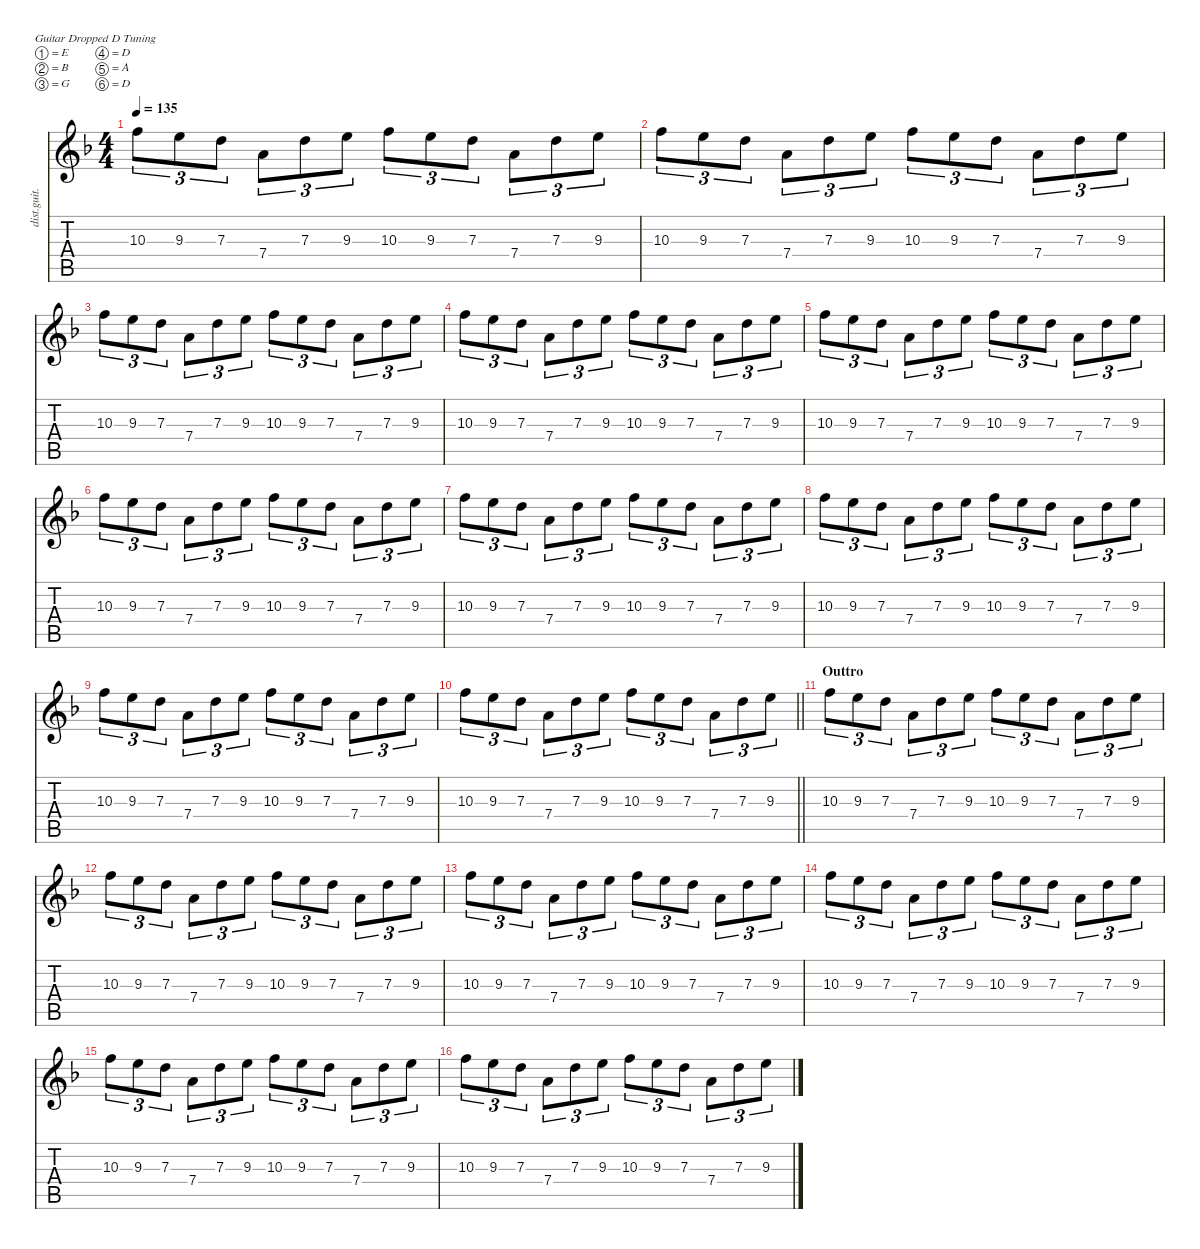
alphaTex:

\defaultSystemsLayout 4
\hideDynamics
\bracketExtendMode nobrackets
\otherSystemsTrackNameOrientation horizontal
\track ("Lead Guitar" "dist.guit.") {instrument distortionguitar}
\staff {score tabs}
\tuning (E4 B3 G3 D3 A2 D2)
\ts (4 4)
\tempo 135
\clef g2
\ks dminor
10.3{acc forcenatural}.8{tu (3 2) dy f beam Down} 9.3{acc forcenatural}.8{tu (3 2) beam Down} 7.3{acc forcenatural}.8{tu (3 2) beam Down} 7.4{acc forcenatural}.8{tu (3 2) beam Down} 7.3{acc forcenatural}.8{tu (3 2) beam Down} 9.3{acc forcenatural}.8{tu (3 2) beam Down} 10.3{acc forcenatural}.8{tu (3 2) beam Down} 9.3{acc forcenatural}.8{tu (3 2) beam Down} 7.3{acc forcenatural}.8{tu (3 2) beam Down} 7.4{acc forcenatural}.8{tu (3 2) beam Down} 7.3{acc forcenatural}.8{tu (3 2) beam Down} 9.3{acc forcenatural}.8{tu (3 2) beam Down} |
10.3{acc forcenatural}.8{tu (3 2) beam Down} 9.3{acc forcenatural}.8{tu (3 2) beam Down} 7.3{acc forcenatural}.8{tu (3 2) beam Down} 7.4{acc forcenatural}.8{tu (3 2) beam Down} 7.3{acc forcenatural}.8{tu (3 2) beam Down} 9.3{acc forcenatural}.8{tu (3 2) beam Down} 10.3{acc forcenatural}.8{tu (3 2) beam Down} 9.3{acc forcenatural}.8{tu (3 2) beam Down} 7.3{acc forcenatural}.8{tu (3 2) beam Down} 7.4{acc forcenatural}.8{tu (3 2) beam Down} 7.3{acc forcenatural}.8{tu (3 2) beam Down} 9.3{acc forcenatural}.8{tu (3 2) beam Down} |
10.3{acc forcenatural}.8{tu (3 2) beam Down} 9.3{acc forcenatural}.8{tu (3 2) beam Down} 7.3{acc forcenatural}.8{tu (3 2) beam Down} 7.4{acc forcenatural}.8{tu (3 2) beam Down} 7.3{acc forcenatural}.8{tu (3 2) beam Down} 9.3{acc forcenatural}.8{tu (3 2) beam Down} 10.3{acc forcenatural}.8{tu (3 2) beam Down} 9.3{acc forcenatural}.8{tu (3 2) beam Down} 7.3{acc forcenatural}.8{tu (3 2) beam Down} 7.4{acc forcenatural}.8{tu (3 2) beam Down} 7.3{acc forcenatural}.8{tu (3 2) beam Down} 9.3{acc forcenatural}.8{tu (3 2) beam Down} |
10.3{acc forcenatural}.8{tu (3 2) beam Down} 9.3{acc forcenatural}.8{tu (3 2) beam Down} 7.3{acc forcenatural}.8{tu (3 2) beam Down} 7.4{acc forcenatural}.8{tu (3 2) beam Down} 7.3{acc forcenatural}.8{tu (3 2) beam Down} 9.3{acc forcenatural}.8{tu (3 2) beam Down} 10.3{acc forcenatural}.8{tu (3 2) beam Down} 9.3{acc forcenatural}.8{tu (3 2) beam Down} 7.3{acc forcenatural}.8{tu (3 2) beam Down} 7.4{acc forcenatural}.8{tu (3 2) beam Down} 7.3{acc forcenatural}.8{tu (3 2) beam Down} 9.3{acc forcenatural}.8{tu (3 2) beam Down} |
10.3{acc forcenatural}.8{tu (3 2) beam Down} 9.3{acc forcenatural}.8{tu (3 2) beam Down} 7.3{acc forcenatural}.8{tu (3 2) beam Down} 7.4{acc forcenatural}.8{tu (3 2) beam Down} 7.3{acc forcenatural}.8{tu (3 2) beam Down} 9.3{acc forcenatural}.8{tu (3 2) beam Down} 10.3{acc forcenatural}.8{tu (3 2) beam Down} 9.3{acc forcenatural}.8{tu (3 2) beam Down} 7.3{acc forcenatural}.8{tu (3 2) beam Down} 7.4{acc forcenatural}.8{tu (3 2) beam Down} 7.3{acc forcenatural}.8{tu (3 2) beam Down} 9.3{acc forcenatural}.8{tu (3 2) beam Down} |
10.3{acc forcenatural}.8{tu (3 2) beam Down} 9.3{acc forcenatural}.8{tu (3 2) beam Down} 7.3{acc forcenatural}.8{tu (3 2) beam Down} 7.4{acc forcenatural}.8{tu (3 2) beam Down} 7.3{acc forcenatural}.8{tu (3 2) beam Down} 9.3{acc forcenatural}.8{tu (3 2) beam Down} 10.3{acc forcenatural}.8{tu (3 2) beam Down} 9.3{acc forcenatural}.8{tu (3 2) beam Down} 7.3{acc forcenatural}.8{tu (3 2) beam Down} 7.4{acc forcenatural}.8{tu (3 2) beam Down} 7.3{acc forcenatural}.8{tu (3 2) beam Down} 9.3{acc forcenatural}.8{tu (3 2) beam Down} |
10.3{acc forcenatural}.8{tu (3 2) beam Down} 9.3{acc forcenatural}.8{tu (3 2) beam Down} 7.3{acc forcenatural}.8{tu (3 2) beam Down} 7.4{acc forcenatural}.8{tu (3 2) beam Down} 7.3{acc forcenatural}.8{tu (3 2) beam Down} 9.3{acc forcenatural}.8{tu (3 2) beam Down} 10.3{acc forcenatural}.8{tu (3 2) beam Down} 9.3{acc forcenatural}.8{tu (3 2) beam Down} 7.3{acc forcenatural}.8{tu (3 2) beam Down} 7.4{acc forcenatural}.8{tu (3 2) beam Down} 7.3{acc forcenatural}.8{tu (3 2) beam Down} 9.3{acc forcenatural}.8{tu (3 2) beam Down} |
10.3{acc forcenatural}.8{tu (3 2) beam Down} 9.3{acc forcenatural}.8{tu (3 2) beam Down} 7.3{acc forcenatural}.8{tu (3 2) beam Down} 7.4{acc forcenatural}.8{tu (3 2) beam Down} 7.3{acc forcenatural}.8{tu (3 2) beam Down} 9.3{acc forcenatural}.8{tu (3 2) beam Down} 10.3{acc forcenatural}.8{tu (3 2) beam Down} 9.3{acc forcenatural}.8{tu (3 2) beam Down} 7.3{acc forcenatural}.8{tu (3 2) beam Down} 7.4{acc forcenatural}.8{tu (3 2) beam Down} 7.3{acc forcenatural}.8{tu (3 2) beam Down} 9.3{acc forcenatural}.8{tu (3 2) beam Down} |
10.3{acc forcenatural}.8{tu (3 2) beam Down} 9.3{acc forcenatural}.8{tu (3 2) beam Down} 7.3{acc forcenatural}.8{tu (3 2) beam Down} 7.4{acc forcenatural}.8{tu (3 2) beam Down} 7.3{acc forcenatural}.8{tu (3 2) beam Down} 9.3{acc forcenatural}.8{tu (3 2) beam Down} 10.3{acc forcenatural}.8{tu (3 2) beam Down} 9.3{acc forcenatural}.8{tu (3 2) beam Down} 7.3{acc forcenatural}.8{tu (3 2) beam Down} 7.4{acc forcenatural}.8{tu (3 2) beam Down} 7.3{acc forcenatural}.8{tu (3 2) beam Down} 9.3{acc forcenatural}.8{tu (3 2) beam Down} |
\barLineRight lightlight
10.3{acc forcenatural}.8{tu (3 2) beam Down} 9.3{acc forcenatural}.8{tu (3 2) beam Down} 7.3{acc forcenatural}.8{tu (3 2) beam Down} 7.4{acc forcenatural}.8{tu (3 2) beam Down} 7.3{acc forcenatural}.8{tu (3 2) beam Down} 9.3{acc forcenatural}.8{tu (3 2) beam Down} 10.3{acc forcenatural}.8{tu (3 2) beam Down} 9.3{acc forcenatural}.8{tu (3 2) beam Down} 7.3{acc forcenatural}.8{tu (3 2) beam Down} 7.4{acc forcenatural}.8{tu (3 2) beam Down} 7.3{acc forcenatural}.8{tu (3 2) beam Down} 9.3{acc forcenatural}.8{tu (3 2) beam Down} |
\section ("" "Outtro")
10.3{acc forcenatural}.8{tu (3 2) beam Down} 9.3{acc forcenatural}.8{tu (3 2) beam Down} 7.3{acc forcenatural}.8{tu (3 2) beam Down} 7.4{acc forcenatural}.8{tu (3 2) beam Down} 7.3{acc forcenatural}.8{tu (3 2) beam Down} 9.3{acc forcenatural}.8{tu (3 2) beam Down} 10.3{acc forcenatural}.8{tu (3 2) beam Down} 9.3{acc forcenatural}.8{tu (3 2) beam Down} 7.3{acc forcenatural}.8{tu (3 2) beam Down} 7.4{acc forcenatural}.8{tu (3 2) beam Down} 7.3{acc forcenatural}.8{tu (3 2) beam Down} 9.3{acc forcenatural}.8{tu (3 2) beam Down} |
10.3{acc forcenatural}.8{tu (3 2) beam Down} 9.3{acc forcenatural}.8{tu (3 2) beam Down} 7.3{acc forcenatural}.8{tu (3 2) beam Down} 7.4{acc forcenatural}.8{tu (3 2) beam Down} 7.3{acc forcenatural}.8{tu (3 2) beam Down} 9.3{acc forcenatural}.8{tu (3 2) beam Down} 10.3{acc forcenatural}.8{tu (3 2) beam Down} 9.3{acc forcenatural}.8{tu (3 2) beam Down} 7.3{acc forcenatural}.8{tu (3 2) beam Down} 7.4{acc forcenatural}.8{tu (3 2) beam Down} 7.3{acc forcenatural}.8{tu (3 2) beam Down} 9.3{acc forcenatural}.8{tu (3 2) beam Down} |
10.3{acc forcenatural}.8{tu (3 2) beam Down} 9.3{acc forcenatural}.8{tu (3 2) beam Down} 7.3{acc forcenatural}.8{tu (3 2) beam Down} 7.4{acc forcenatural}.8{tu (3 2) beam Down} 7.3{acc forcenatural}.8{tu (3 2) beam Down} 9.3{acc forcenatural}.8{tu (3 2) beam Down} 10.3{acc forcenatural}.8{tu (3 2) beam Down} 9.3{acc forcenatural}.8{tu (3 2) beam Down} 7.3{acc forcenatural}.8{tu (3 2) beam Down} 7.4{acc forcenatural}.8{tu (3 2) beam Down} 7.3{acc forcenatural}.8{tu (3 2) beam Down} 9.3{acc forcenatural}.8{tu (3 2) beam Down} |
10.3{acc forcenatural}.8{tu (3 2) beam Down} 9.3{acc forcenatural}.8{tu (3 2) beam Down} 7.3{acc forcenatural}.8{tu (3 2) beam Down} 7.4{acc forcenatural}.8{tu (3 2) beam Down} 7.3{acc forcenatural}.8{tu (3 2) beam Down} 9.3{acc forcenatural}.8{tu (3 2) beam Down} 10.3{acc forcenatural}.8{tu (3 2) beam Down} 9.3{acc forcenatural}.8{tu (3 2) beam Down} 7.3{acc forcenatural}.8{tu (3 2) beam Down} 7.4{acc forcenatural}.8{tu (3 2) beam Down} 7.3{acc forcenatural}.8{tu (3 2) beam Down} 9.3{acc forcenatural}.8{tu (3 2) beam Down} |
10.3{acc forcenatural}.8{tu (3 2) beam Down} 9.3{acc forcenatural}.8{tu (3 2) beam Down} 7.3{acc forcenatural}.8{tu (3 2) beam Down} 7.4{acc forcenatural}.8{tu (3 2) beam Down} 7.3{acc forcenatural}.8{tu (3 2) beam Down} 9.3{acc forcenatural}.8{tu (3 2) beam Down} 10.3{acc forcenatural}.8{tu (3 2) beam Down} 9.3{acc forcenatural}.8{tu (3 2) beam Down} 7.3{acc forcenatural}.8{tu (3 2) beam Down} 7.4{acc forcenatural}.8{tu (3 2) beam Down} 7.3{acc forcenatural}.8{tu (3 2) beam Down} 9.3{acc forcenatural}.8{tu (3 2) beam Down} |
10.3{acc forcenatural}.8{tu (3 2) beam Down} 9.3{acc forcenatural}.8{tu (3 2) beam Down} 7.3{acc forcenatural}.8{tu (3 2) beam Down} 7.4{acc forcenatural}.8{tu (3 2) beam Down} 7.3{acc forcenatural}.8{tu (3 2) beam Down} 9.3{acc forcenatural}.8{tu (3 2) beam Down} 10.3{acc forcenatural}.8{tu (3 2) beam Down} 9.3{acc forcenatural}.8{tu (3 2) beam Down} 7.3{acc forcenatural}.8{tu (3 2) beam Down} 7.4{acc forcenatural}.8{tu (3 2) beam Down} 7.3{acc forcenatural}.8{tu (3 2) beam Down} 9.3{acc forcenatural}.8{tu (3 2) beam Down}
